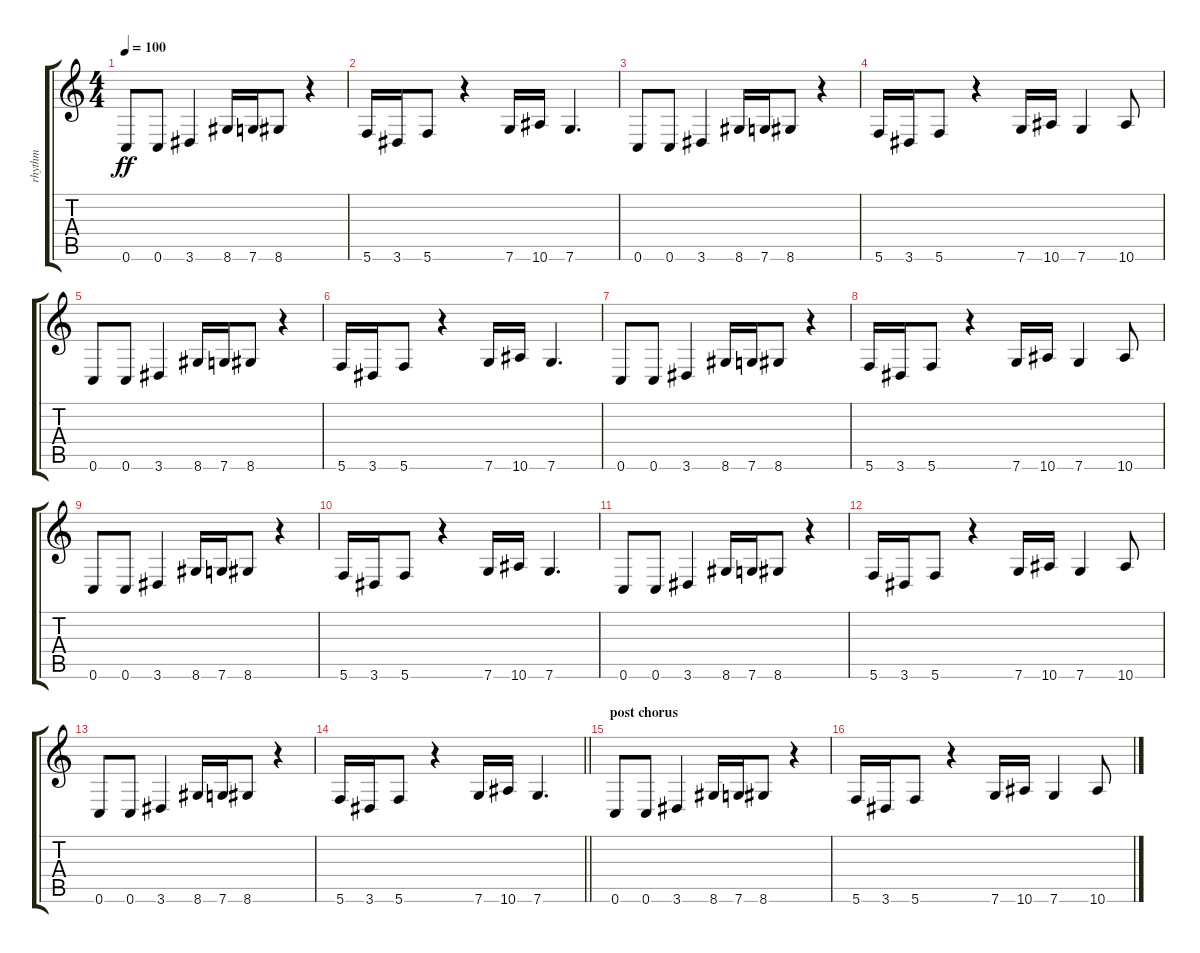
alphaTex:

\track ("rhythm" "rhythm") {instrument overdrivenguitar}
\staff {score tabs}
\tuning (D4 A3 F3 C3 G2 C2) {hide}
\ts (4 4)
\tempo 100
\clef g2
\ks c
0.6.8{dy ff} 0.6.8 3.6.4 8.6.16 7.6.16 8.6.8 r.4 |
5.6.16 3.6.16 5.6.8 r.4 7.6.16 10.6.16 7.6.4{d} |
0.6.8 0.6.8 3.6.4 8.6.16 7.6.16 8.6.8 r.4 |
5.6.16 3.6.16 5.6.8 r.4 7.6.16 10.6.16 7.6.4 10.6.8 |
0.6.8 0.6.8 3.6.4 8.6.16 7.6.16 8.6.8 r.4 |
5.6.16 3.6.16 5.6.8 r.4 7.6.16 10.6.16 7.6.4{d} |
0.6.8 0.6.8 3.6.4 8.6.16 7.6.16 8.6.8 r.4 |
5.6.16 3.6.16 5.6.8 r.4 7.6.16 10.6.16 7.6.4 10.6.8 |
0.6.8 0.6.8 3.6.4 8.6.16 7.6.16 8.6.8 r.4 |
5.6.16 3.6.16 5.6.8 r.4 7.6.16 10.6.16 7.6.4{d} |
0.6.8 0.6.8 3.6.4 8.6.16 7.6.16 8.6.8 r.4 |
5.6.16 3.6.16 5.6.8 r.4 7.6.16 10.6.16 7.6.4 10.6.8 |
0.6.8 0.6.8 3.6.4 8.6.16 7.6.16 8.6.8 r.4 |
\barLineRight lightlight
5.6.16 3.6.16 5.6.8 r.4 7.6.16 10.6.16 7.6.4{d} |
\section ("" "post chorus")
0.6.8 0.6.8 3.6.4 8.6.16 7.6.16 8.6.8 r.4 |
5.6.16 3.6.16 5.6.8 r.4 7.6.16 10.6.16 7.6.4 10.6.8
